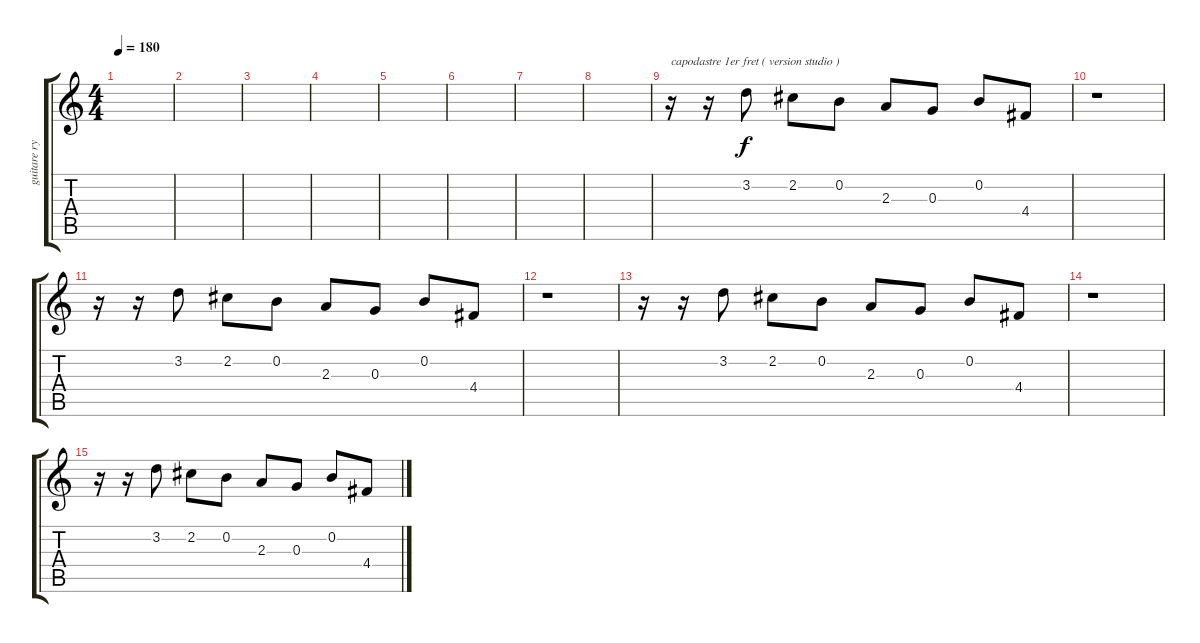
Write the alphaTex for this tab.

\track ("guitare rythmique 2" "guitare ry") {instrument distortionguitar}
\staff {score tabs}
\tuning (E4 B3 G3 D3 A2 E2) {hide}
\ts (4 4)
\tempo 180
\clef g2
\ks c
|
|
|
|
|
|
|
|
r.16{txt "capodastre 1er fret ( version studio )"} r.16 3.2.8 2.2.8 0.2.8 2.3.8 0.3.8 0.2.8 4.4.8 |
r.1 |
r.16 r.16 3.2.8 2.2.8 0.2.8 2.3.8 0.3.8 0.2.8 4.4.8 |
r.1 |
r.16 r.16 3.2.8 2.2.8 0.2.8 2.3.8 0.3.8 0.2.8 4.4.8 |
r.1 |
r.16 r.16 3.2.8 2.2.8 0.2.8 2.3.8 0.3.8 0.2.8 4.4.8
